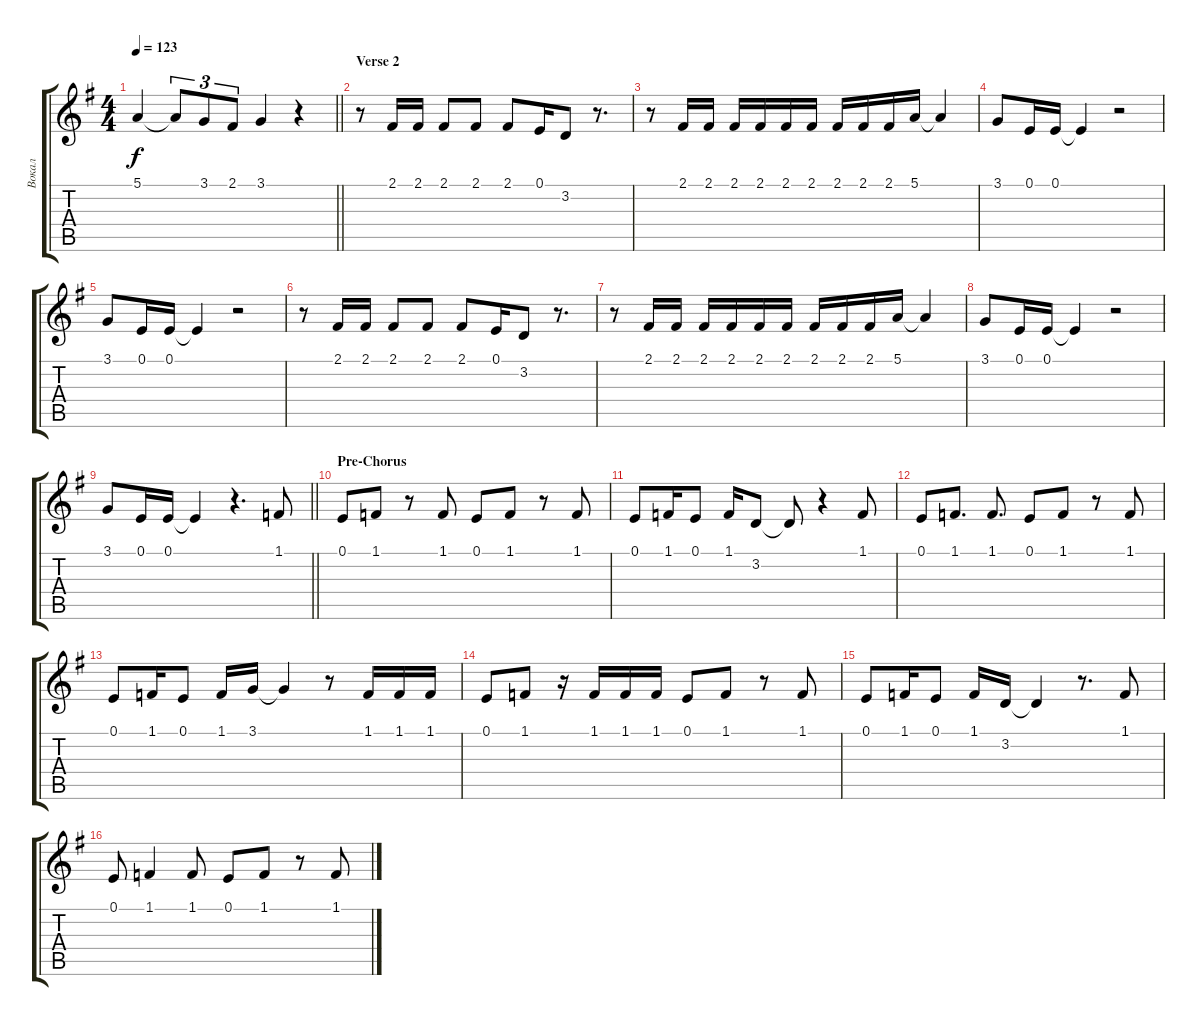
\track ("Вокал" "Вокал") {instrument trumpet}
\staff {score tabs}
\tuning (E4 B3 G3 D3 A2 E2) {hide}
\ts (4 4)
\tempo 123
\clef g2
\barLineRight lightlight
\ks eminor
5.1.4{dy f} 5.1{t}.8{tu (3 2)} 3.1.8{tu (3 2)} 2.1.8{tu (3 2)} 3.1.4 r.4 |
\section ("" "Verse 2")
r.8 2.1.16 2.1.16 2.1.8 2.1.8 2.1.8 0.1.16 3.2.8 r.8{d} |
r.8 2.1.16 2.1.16 2.1.16 2.1.16 2.1.16 2.1.16 2.1.16 2.1.16 2.1.16 5.1.16 5.1{t}.4 |
3.1.8 0.1.16 0.1.16 0.1{t}.4 r.2 |
3.1.8 0.1.16 0.1.16 0.1{t}.4 r.2 |
r.8 2.1.16 2.1.16 2.1.8 2.1.8 2.1.8 0.1.16 3.2.8 r.8{d} |
r.8 2.1.16 2.1.16 2.1.16 2.1.16 2.1.16 2.1.16 2.1.16 2.1.16 2.1.16 5.1.16 5.1{t}.4 |
3.1.8 0.1.16 0.1.16 0.1{t}.4 r.2 |
\barLineRight lightlight
3.1.8 0.1.16 0.1.16 0.1{t}.4 r.4{d} 1.1.8 |
\section ("" "Pre-Chorus")
0.1.8 1.1.8 r.8 1.1.8 0.1.8 1.1.8 r.8 1.1.8 |
0.1.8 1.1.16 0.1.8 1.1.16 3.2.8 3.2{t}.8 r.4 1.1.8 |
0.1.8 1.1.8{d} 1.1.8{d} 0.1.8 1.1.8 r.8 1.1.8 |
0.1.8 1.1.16 0.1.8 1.1.16 3.1.16 3.1{t}.4 r.8 1.1.16 1.1.16 1.1.16 |
0.1.8 1.1.8 r.16 1.1.16 1.1.16 1.1.16 0.1.8 1.1.8 r.8 1.1.8 |
0.1.8 1.1.16 0.1.8 1.1.16 3.2.16 3.2{t}.4 r.8{d} 1.1.8 |
0.1.8 1.1.4 1.1.8 0.1.8 1.1.8 r.8 1.1.8
